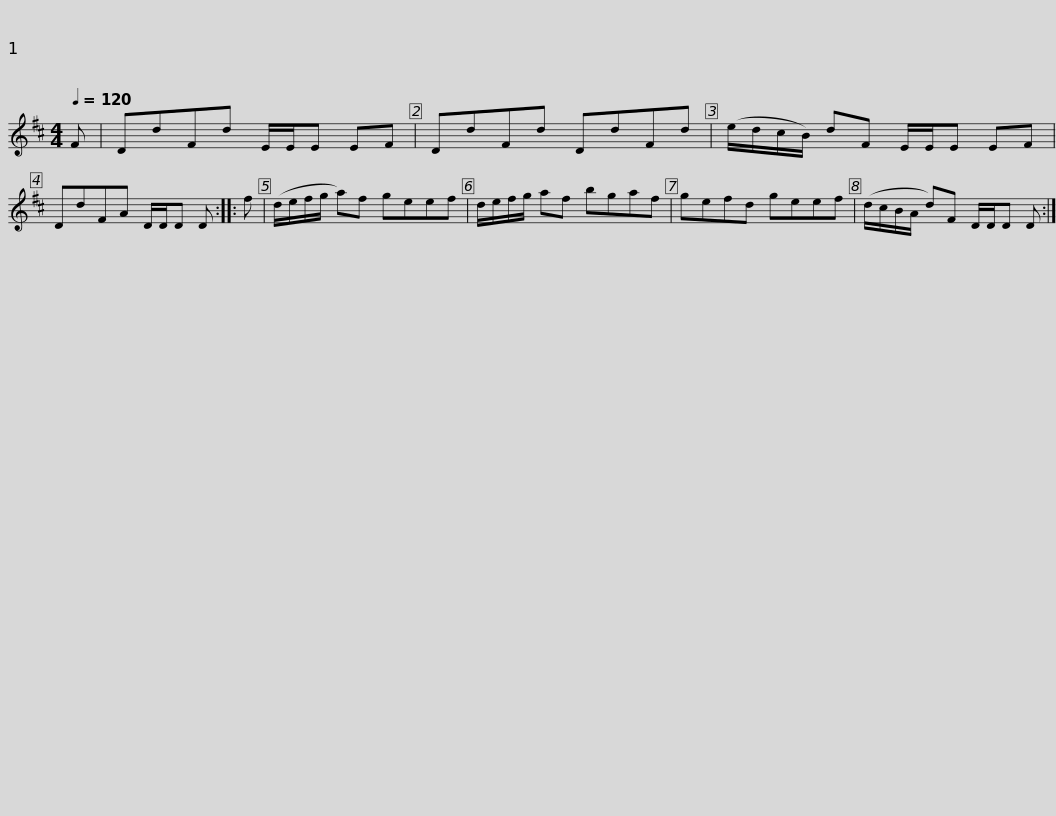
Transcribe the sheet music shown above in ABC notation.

X:1
L:1/8
Q:1/4=120
M:4/4
I:linebreak $
K:D
V:1 treble
V:1
 F | DdFd E/E/E EF | DdFd DdFd | (e/d/c/B/) dF E/E/E EF | DdFA D/D/D D :: %5
 f |$ (d/e/f/g/ a)f geef | d/e/f/g/ af bgaf | gefd geef | (d/c/B/A/ d)F D/D/D D :| %10
